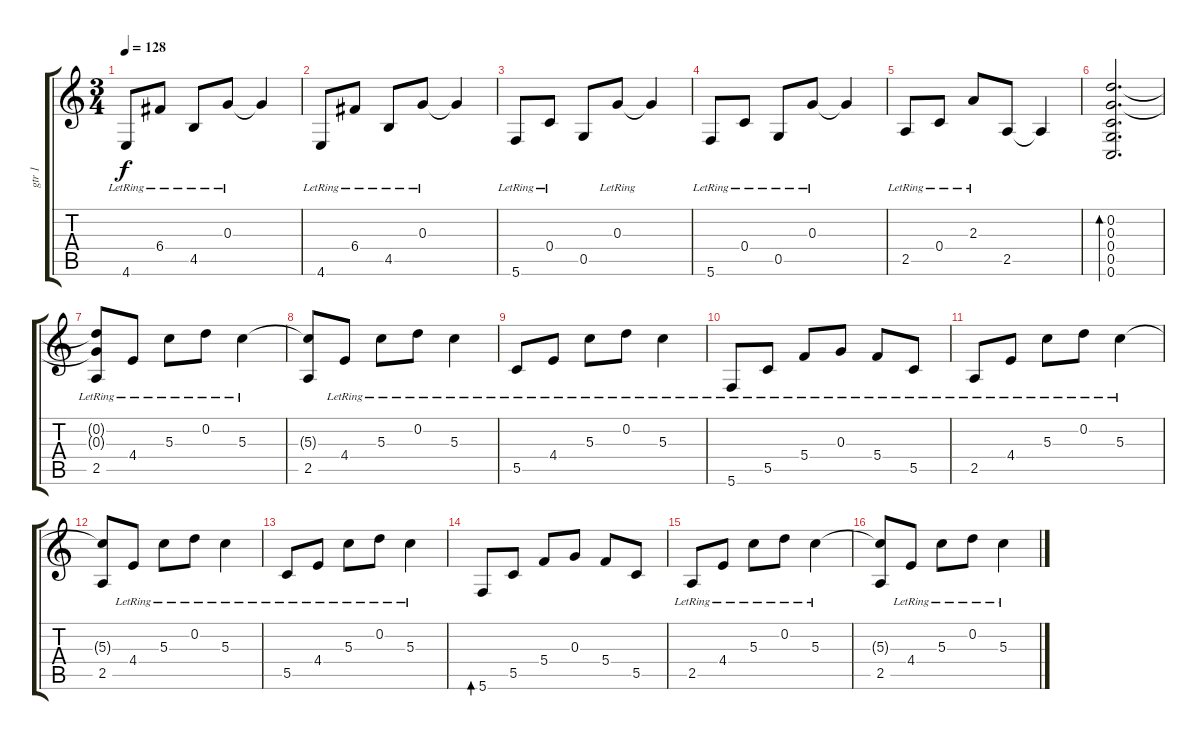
\track ("gtr 1" "gtr 1") {instrument acousticguitarsteel}
\staff {score tabs}
\tuning (E4 D4 G3 C3 G2 C2) {hide}
\ts (3 4)
\tempo 128
\clef g2
\ks c
4.6{lr}.8{dy f} 6.4{lr}.8 4.5{lr}.8 0.3{lr}.8 0.3{t}.4 |
4.6{lr}.8 6.4{lr}.8 4.5{lr}.8 0.3{lr}.8 0.3{t}.4 |
5.6{lr}.8 0.4{lr}.8 0.5.8 0.3{lr}.8 0.3{t}.4 |
5.6{lr}.8 0.4{lr}.8 0.5{lr}.8 0.3{lr}.8 0.3{t}.4 |
2.5{lr}.8 0.4{lr}.8 2.3{lr}.8 2.5.8 2.5{t}.4 |
(0.2 0.3 0.4 0.5 0.6).2{d bd 240} |
(0.2{t} 0.3{t} 2.5{lr}).8 4.4{lr}.8 5.3{lr}.8 0.2{lr}.8 5.3{lr}.4 |
(5.3{t} 2.5).8 4.4{lr}.8 5.3{lr}.8 0.2{lr}.8 5.3{lr}.4 |
5.5{lr}.8 4.4{lr}.8 5.3{lr}.8 0.2{lr}.8 5.3{lr}.4 |
5.6{lr}.8 5.5{lr}.8 5.4{lr}.8 0.3{lr}.8 5.4{lr}.8 5.5{lr}.8 |
2.5{lr}.8 4.4{lr}.8 5.3{lr}.8 0.2{lr}.8 5.3{lr}.4 |
(5.3{t} 2.5).8 4.4{lr}.8 5.3{lr}.8 0.2{lr}.8 5.3{lr}.4 |
5.5{lr}.8 4.4{lr}.8 5.3{lr}.8 0.2{lr}.8 5.3{lr}.4 |
5.6.8{bd 120} 5.5.8 5.4.8 0.3.8 5.4.8 5.5.8 |
2.5{lr}.8 4.4{lr}.8 5.3{lr}.8 0.2{lr}.8 5.3{lr}.4 |
(5.3{t} 2.5).8 4.4{lr}.8 5.3{lr}.8 0.2{lr}.8 5.3{lr}.4
